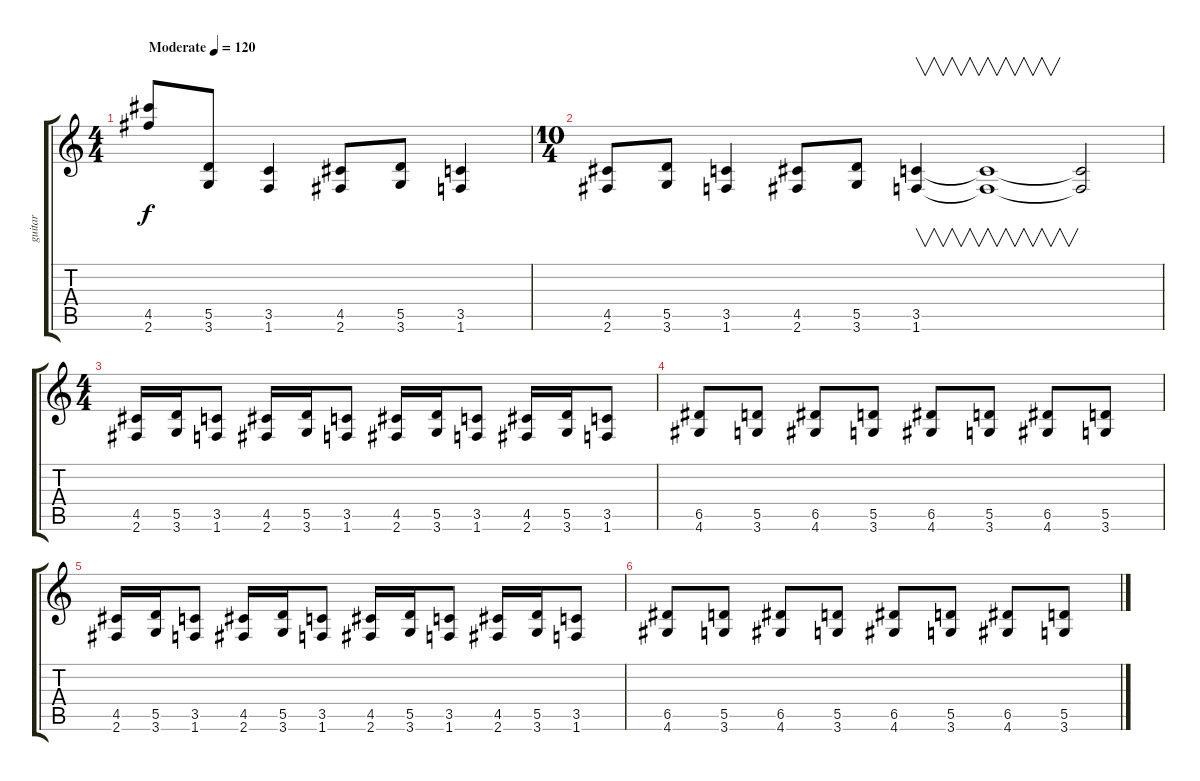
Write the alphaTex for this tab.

\track ("guitar" "guitar") {instrument distortionguitar}
\staff {score tabs}
\tuning (E4 B3 G3 D3 A2 E2) {hide}
\ts (4 4)
\tempo (120 "Moderate")
\clef g2
\ks c
(4.5 2.6).8{ot 15mb dy f instrument distortionguitar} (5.5 3.6).8 (3.5 1.6).4 (4.5 2.6).8 (5.5 3.6).8 (3.5 1.6).4 |
\ts (10 4)
(4.5 2.6).8 (5.5 3.6).8 (3.5 1.6).4 (4.5 2.6).8 (5.5 3.6).8 (3.5 1.6).4{v} (3.5{t} 1.6{t}).1{v} (3.5{t} 1.6{t}).2 |
\ts (4 4)
(4.5 2.6).16 (5.5 3.6).16 (3.5 1.6).8 (4.5 2.6).16 (5.5 3.6).16 (3.5 1.6).8 (4.5 2.6).16 (5.5 3.6).16 (3.5 1.6).8 (4.5 2.6).16 (5.5 3.6).16 (3.5 1.6).8 |
(6.5 4.6).8 (5.5 3.6).8 (6.5 4.6).8 (5.5 3.6).8 (6.5 4.6).8 (5.5 3.6).8 (6.5 4.6).8 (5.5 3.6).8 |
(4.5 2.6).16 (5.5 3.6).16 (3.5 1.6).8 (4.5 2.6).16 (5.5 3.6).16 (3.5 1.6).8 (4.5 2.6).16 (5.5 3.6).16 (3.5 1.6).8 (4.5 2.6).16 (5.5 3.6).16 (3.5 1.6).8 |
(6.5 4.6).8 (5.5 3.6).8 (6.5 4.6).8 (5.5 3.6).8 (6.5 4.6).8 (5.5 3.6).8 (6.5 4.6).8 (5.5 3.6).8
